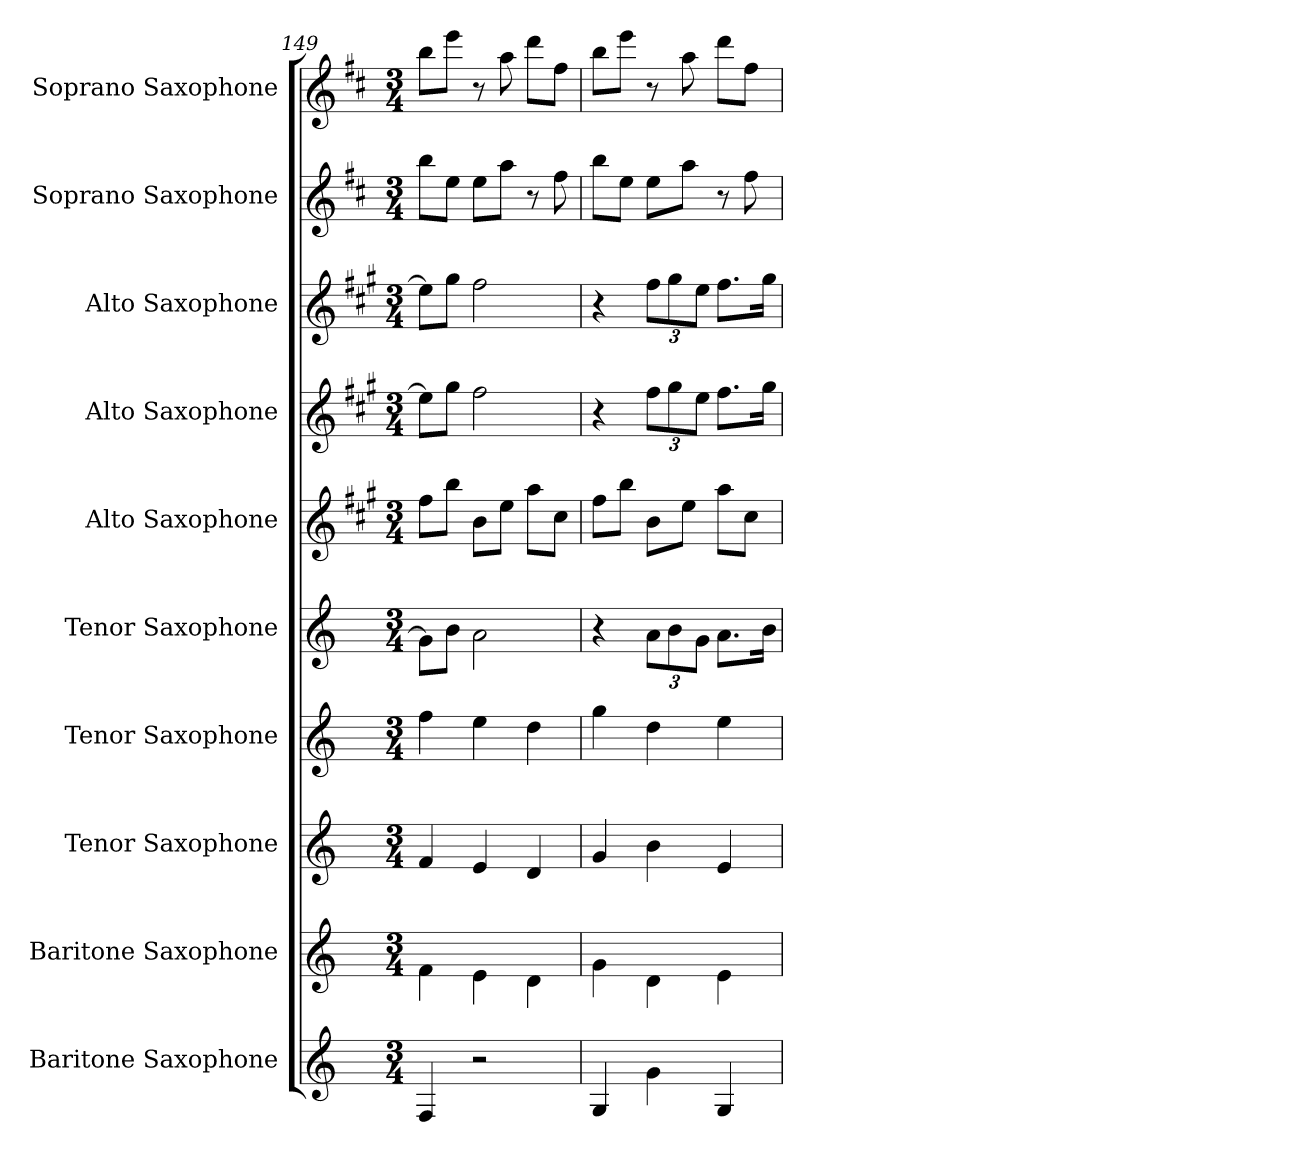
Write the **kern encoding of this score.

**kern	**kern	**kern	**kern	**kern	**kern	**kern	**kern	**kern	**kern
*part10	*part9	*part8	*part7	*part6	*part5	*part4	*part3	*part2	*part1
*staff10	*staff9	*staff8	*staff7	*staff6	*staff5	*staff4	*staff3	*staff2	*staff1
*I"Baritone Saxophone	*I"Baritone Saxophone	*I"Tenor Saxophone	*I"Tenor Saxophone	*I"Tenor Saxophone	*I"Alto Saxophone	*I"Alto Saxophone	*I"Alto Saxophone	*I"Soprano Saxophone	*I"Soprano Saxophone
*I'Bar. Sax.	*I'Bar. Sax.	*I'T. Sax.	*I'T. Sax.	*I'T. Sax.	*I'A. Sax.	*I'A. Sax.	*I'A. Sax.	*I'S. Sax.	*I'S. Sax.
*clefG2	*clefG2	*clefG2	*clefG2	*clefG2	*clefG2	*clefG2	*clefG2	*clefG2	*clefG2
*ITrd12c21	*ITrd12c21	*ITrd8c14	*ITrd8c14	*ITrd8c14	*ITrd5c9	*ITrd5c9	*ITrd5c9	*ITrd1c2	*ITrd1c2
*k[]	*k[]	*k[]	*k[]	*k[]	*k[]	*k[]	*k[]	*k[]	*k[]
*M3/4	*M3/4	*M3/4	*M3/4	*M3/4	*M3/4	*M3/4	*M3/4	*M3/4	*M3/4
=149	=149	=149	=149	=149	=149	=149	=149	=149	=149
4FF/	4F\	4F/	4f\	8G\L]	8a\L	8g\L]	8g\L]	8aa\L	8aa\L
.	.	.	.	8B\J	8dd\J	8b\J	8b\J	8dd\J	8ddd\J
2r	4E\	4E/	4e\	2A\	8d\L	2a\	2a\	8dd\L	8r
.	.	.	.	.	8g\J	.	.	8gg\J	8gg\
.	4D\	4D/	4d\	.	8cc\L	.	.	8r	8ccc\L
.	.	.	.	.	8e\J	.	.	8ee\	8ee\J
=150	=150	=150	=150	=150	=150	=150	=150	=150	=150
4GG/	4G\	4G/	4g\	4r	8a\L	4r	4r	8aa\L	8aa\L
.	.	.	.	.	8dd\J	.	.	8dd\J	8ddd\J
*	*	*	*	*Xbrackettup	*	*Xbrackettup	*Xbrackettup	*	*
4G\	4D\	4B\	4d\	12A\L	8d\L	12a\L	12a\L	8dd\L	8r
.	.	.	.	12B\	.	12b\	12b\	.	.
.	.	.	.	.	8g\J	.	.	8gg\J	8gg\
.	.	.	.	12G\J	.	12g\J	12g\J	.	.
4GG/	4E\	4E/	4e\	8.A\L	8cc\L	8.a\L	8.a\L	8r	8ccc\L
.	.	.	.	.	8e\J	.	.	8ee\	8ee\J
.	.	.	.	16B\Jk	.	16b\Jk	16b\Jk	.	.
=	=	=	=	=	=	=	=	=	=
*-	*-	*-	*-	*-	*-	*-	*-	*-	*-
